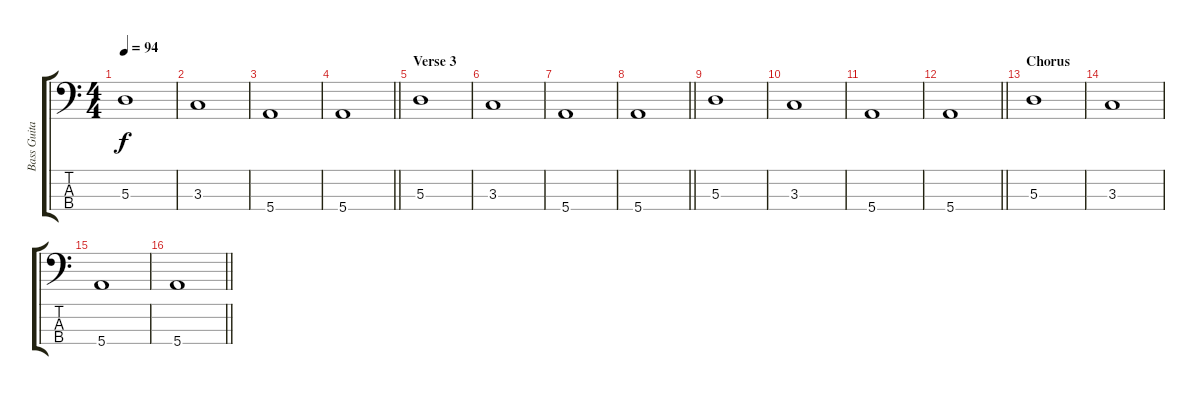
\track ("Bass Guitar" "Bass Guita") {instrument electricbassfinger}
\staff {score tabs}
\tuning (G2 D2 A1 E1) {hide}
\ts (4 4)
\tempo 94
\clef f4
\ks c
5.3.1{dy f} |
3.3.1 |
5.4.1 |
\barLineRight lightlight
5.4.1 |
\section ("" "Verse 3")
5.3.1 |
3.3.1 |
5.4.1 |
\barLineRight lightlight
5.4.1 |
5.3.1 |
3.3.1 |
5.4.1 |
\barLineRight lightlight
5.4.1 |
\section ("" "Chorus")
5.3.1 |
3.3.1 |
5.4.1 |
\barLineRight lightlight
5.4.1
